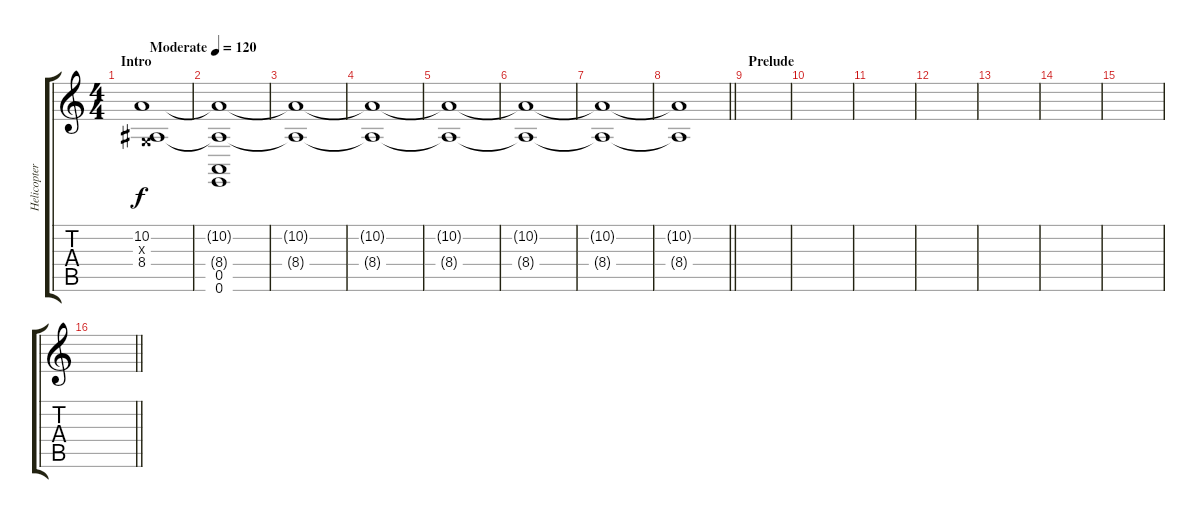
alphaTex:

\track ("Helicopter Intro" "Helicopter") {instrument helicopter}
\staff {score tabs}
\tuning (E4 B3 G3 D3 A2 E2) {hide}
\ts (4 4)
\section ("" "Intro")
\tempo (120 "Moderate")
\clef g2
\ks c
(10.2 0.3{x} 8.4).1{dy f instrument helicopter} |
(10.2{t} 8.4{t} 0.5 0.6).1 |
(10.2{t} 8.4{t}).1 |
(10.2{t} 8.4{t}).1 |
(10.2{t} 8.4{t}).1{volume 0} |
(10.2{t} 8.4{t}).1 |
(10.2{t} 8.4{t}).1 |
\barLineRight lightlight
(10.2{t} 8.4{t}).1 |
\section ("" "Prelude")
|
|
|
|
|
|
|
\barLineRight lightlight
